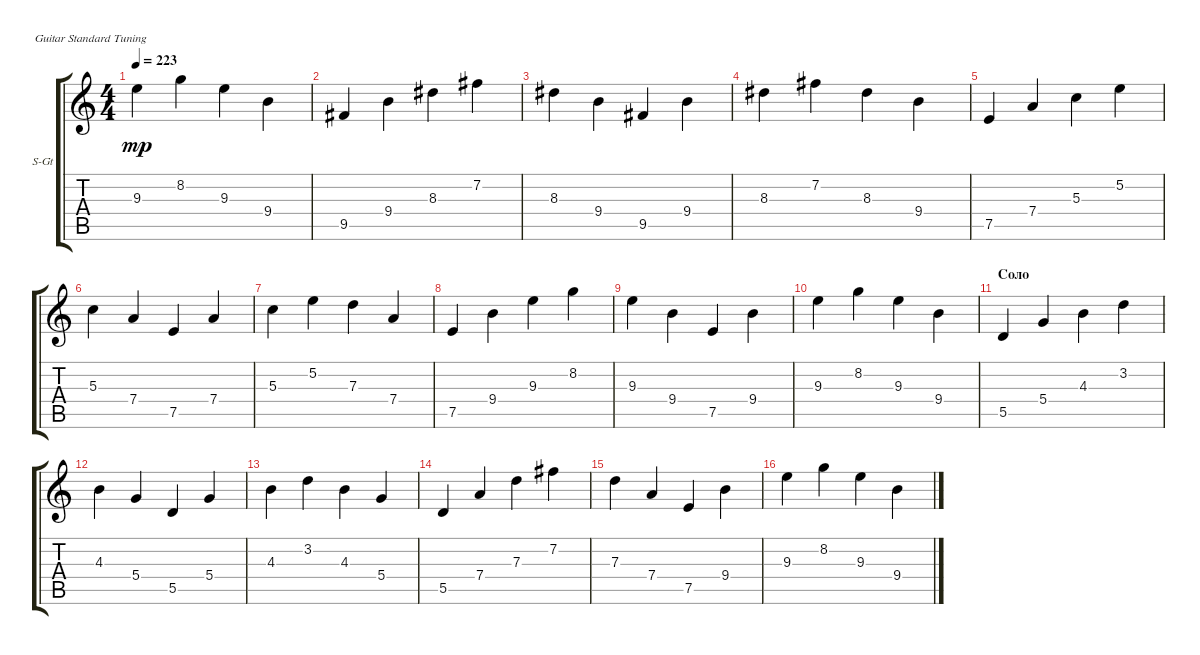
\defaultSystemsLayout 4
\bracketExtendMode groupsimilarinstruments
\firstSystemTrackNameOrientation horizontal
\otherSystemsTrackNameOrientation horizontal
\track ("Steel Guitar" "S-Gt") {mute instrument acousticguitarsteel}
\staff {score tabs}
\tuning (E4 B3 G3 D3 A2 E2)
\ts (4 4)
\tempo 223
\clef g2
\ks c
9.3.4{dy mp} 8.2.4 9.3.4 9.4.4 |
9.5.4 9.4.4 8.3.4 7.2.4 |
8.3.4 9.4.4 9.5.4 9.4.4 |
8.3.4 7.2.4 8.3.4 9.4.4 |
7.5.4 7.4.4 5.3.4 5.2.4 |
5.3.4 7.4.4 7.5.4 7.4.4 |
5.3.4 5.2.4 7.3.4 7.4.4 |
7.5.4 9.4.4 9.3.4 8.2.4 |
9.3.4 9.4.4 7.5.4 9.4.4 |
9.3.4 8.2.4 9.3.4 9.4.4 |
\section ("" "Соло")
5.5.4 5.4.4 4.3.4 3.2.4 |
4.3.4 5.4.4 5.5.4 5.4.4 |
4.3.4 3.2.4 4.3.4 5.4.4 |
5.5.4 7.4.4 7.3.4 7.2.4 |
7.3.4 7.4.4 7.5.4 9.4.4 |
9.3.4 8.2.4 9.3.4 9.4.4
